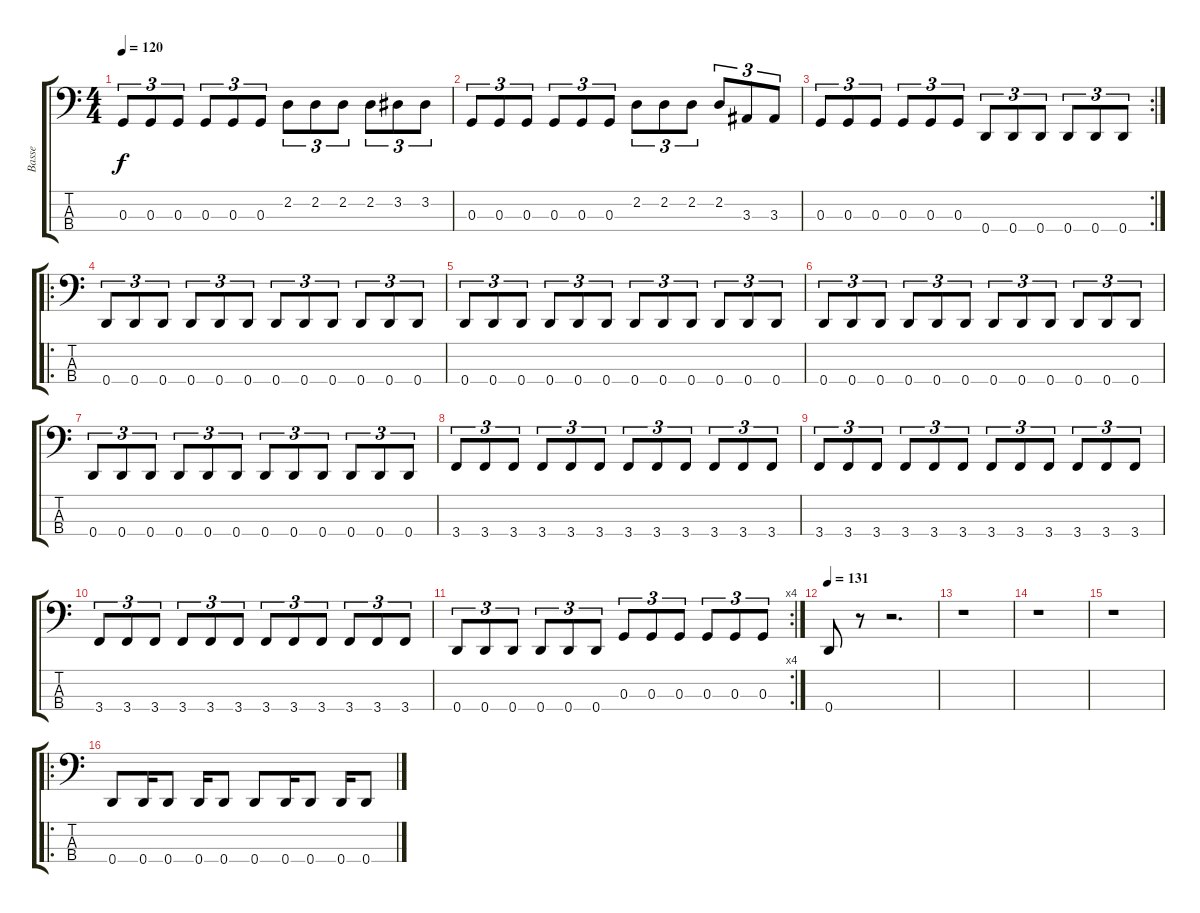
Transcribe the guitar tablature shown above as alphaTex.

\track ("Basse" "Basse") {instrument electricbassfinger}
\staff {score tabs}
\tuning (F2 C2 G1 D1) {hide}
\ts (4 4)
\tempo 120
\clef f4
\ks c
0.3.8{tu (3 2) dy f} 0.3.8{tu (3 2)} 0.3.8{tu (3 2)} 0.3.8{tu (3 2)} 0.3.8{tu (3 2)} 0.3.8{tu (3 2)} 2.2.8{tu (3 2)} 2.2.8{tu (3 2)} 2.2.8{tu (3 2)} 2.2.8{tu (3 2)} 3.2.8{tu (3 2)} 3.2.8{tu (3 2)} |
0.3.8{tu (3 2)} 0.3.8{tu (3 2)} 0.3.8{tu (3 2)} 0.3.8{tu (3 2)} 0.3.8{tu (3 2)} 0.3.8{tu (3 2)} 2.2.8{tu (3 2)} 2.2.8{tu (3 2)} 2.2.8{tu (3 2)} 2.2.8{tu (3 2)} 3.3.8{tu (3 2)} 3.3.8{tu (3 2)} |
\rc 2
0.3.8{tu (3 2)} 0.3.8{tu (3 2)} 0.3.8{tu (3 2)} 0.3.8{tu (3 2)} 0.3.8{tu (3 2)} 0.3.8{tu (3 2)} 0.4.8{tu (3 2)} 0.4.8{tu (3 2)} 0.4.8{tu (3 2)} 0.4.8{tu (3 2)} 0.4.8{tu (3 2)} 0.4.8{tu (3 2)} |
\ro
0.4.8{tu (3 2)} 0.4.8{tu (3 2)} 0.4.8{tu (3 2)} 0.4.8{tu (3 2)} 0.4.8{tu (3 2)} 0.4.8{tu (3 2)} 0.4.8{tu (3 2)} 0.4.8{tu (3 2)} 0.4.8{tu (3 2)} 0.4.8{tu (3 2)} 0.4.8{tu (3 2)} 0.4.8{tu (3 2)} |
0.4.8{tu (3 2)} 0.4.8{tu (3 2)} 0.4.8{tu (3 2)} 0.4.8{tu (3 2)} 0.4.8{tu (3 2)} 0.4.8{tu (3 2)} 0.4.8{tu (3 2)} 0.4.8{tu (3 2)} 0.4.8{tu (3 2)} 0.4.8{tu (3 2)} 0.4.8{tu (3 2)} 0.4.8{tu (3 2)} |
0.4.8{tu (3 2)} 0.4.8{tu (3 2)} 0.4.8{tu (3 2)} 0.4.8{tu (3 2)} 0.4.8{tu (3 2)} 0.4.8{tu (3 2)} 0.4.8{tu (3 2)} 0.4.8{tu (3 2)} 0.4.8{tu (3 2)} 0.4.8{tu (3 2)} 0.4.8{tu (3 2)} 0.4.8{tu (3 2)} |
0.4.8{tu (3 2)} 0.4.8{tu (3 2)} 0.4.8{tu (3 2)} 0.4.8{tu (3 2)} 0.4.8{tu (3 2)} 0.4.8{tu (3 2)} 0.4.8{tu (3 2)} 0.4.8{tu (3 2)} 0.4.8{tu (3 2)} 0.4.8{tu (3 2)} 0.4.8{tu (3 2)} 0.4.8{tu (3 2)} |
3.4.8{tu (3 2)} 3.4.8{tu (3 2)} 3.4.8{tu (3 2)} 3.4.8{tu (3 2)} 3.4.8{tu (3 2)} 3.4.8{tu (3 2)} 3.4.8{tu (3 2)} 3.4.8{tu (3 2)} 3.4.8{tu (3 2)} 3.4.8{tu (3 2)} 3.4.8{tu (3 2)} 3.4.8{tu (3 2)} |
3.4.8{tu (3 2)} 3.4.8{tu (3 2)} 3.4.8{tu (3 2)} 3.4.8{tu (3 2)} 3.4.8{tu (3 2)} 3.4.8{tu (3 2)} 3.4.8{tu (3 2)} 3.4.8{tu (3 2)} 3.4.8{tu (3 2)} 3.4.8{tu (3 2)} 3.4.8{tu (3 2)} 3.4.8{tu (3 2)} |
3.4.8{tu (3 2)} 3.4.8{tu (3 2)} 3.4.8{tu (3 2)} 3.4.8{tu (3 2)} 3.4.8{tu (3 2)} 3.4.8{tu (3 2)} 3.4.8{tu (3 2)} 3.4.8{tu (3 2)} 3.4.8{tu (3 2)} 3.4.8{tu (3 2)} 3.4.8{tu (3 2)} 3.4.8{tu (3 2)} |
\rc 4
0.4.8{tu (3 2)} 0.4.8{tu (3 2)} 0.4.8{tu (3 2)} 0.4.8{tu (3 2)} 0.4.8{tu (3 2)} 0.4.8{tu (3 2)} 0.3.8{tu (3 2)} 0.3.8{tu (3 2)} 0.3.8{tu (3 2)} 0.3.8{tu (3 2)} 0.3.8{tu (3 2)} 0.3.8{tu (3 2)} |
\tempo 131
0.4.8 r.8 r.2{d} |
r.1 |
r.1 |
r.1 |
\ro
0.4.8 0.4.16 0.4.8 0.4.16 0.4.8 0.4.8 0.4.16 0.4.8 0.4.16 0.4.8
